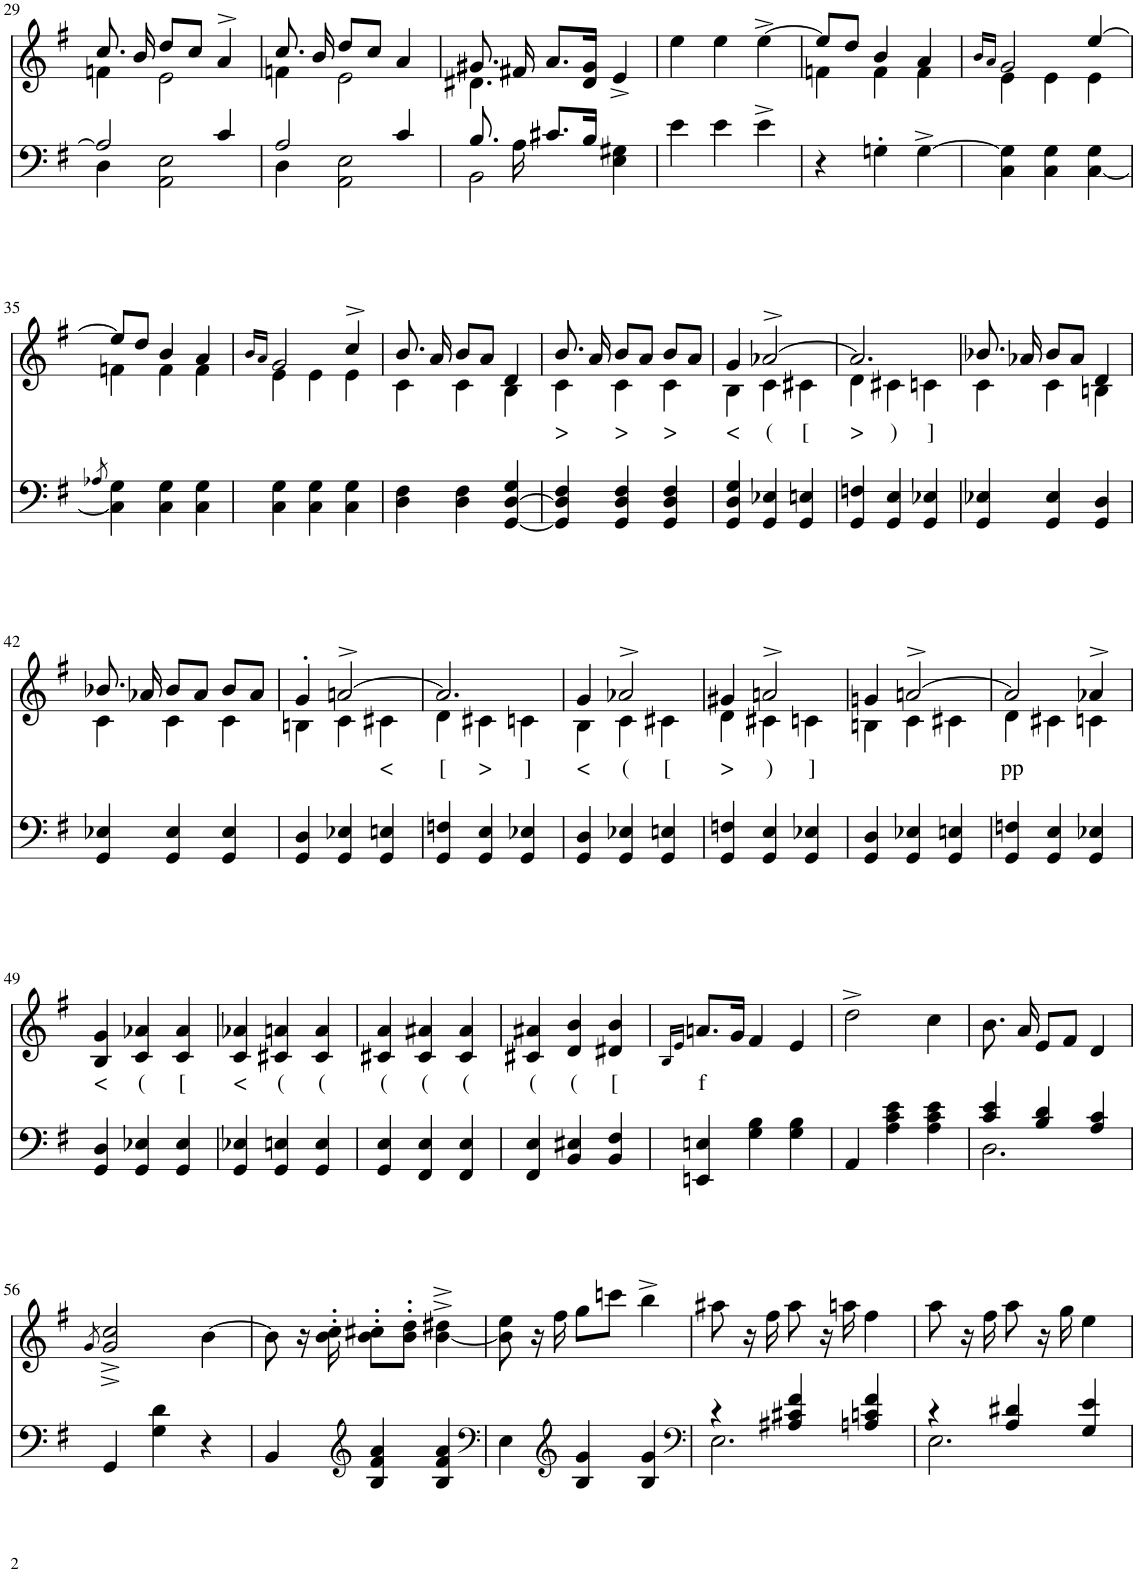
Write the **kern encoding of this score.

**kern	**kern	**text
*part2	*part1	*part1
*staff2	*staff1	*staff1
*I"Piano	*I"Piano	*
*I'Pno	*I'Pno	*
!!LO:PB:g=z
*clefF4	*clefG2	*
*k[f#]	*k[f#]	*
*e:	*e:	*
*M3/4	*M3/4	*
=29	=29	=29
*^	*^	*
2A/]	4D\	8.cc/	4fn\	.
.	.	16b/	.	.
.	2AA\ 2E\	8dd/L	2e\	.
.	.	8cc/J	.	.
4c/	.	4a^/	.	.
=30	=30	=30	=30	=30
2A/	4D\	8.cc/	4fn\	.
.	.	16b/	.	.
.	2AA\ 2E\	8dd/L	2e\	.
.	.	8cc/J	.	.
4c/	.	4a/	.	.
=31	=31	=31	=31	=31
8.B/	2BB\	8.g#X/	4.d#X\	.
16A\	.	16f#X/	.	.
8.c#X/L	.	8.a/L	.	.
.	.	.	4.ryy	.
16B/Jk	.	16d#/ 16g#/Jk	.	.
4E\ 4G#X\	4ryy	4e^/	.	.
*v	*v	*	*	*
*	*v	*v	*
=32	=32	=32
4e\	4ee\	.
4e\	4ee\	.
4e^\	[4ee^\	.
=33	=33	=33
*	*^	*
4r	8ee/L]	4fn\	.
.	8dd/J	.	.
4Gn'\	4b/	4f\	.
[4G^\	4a/	4f\	.
=34	=34	=34	=34
.	16qb/LL	.	.
.	16qa/JJ	.	.
4C\ 4G\]	2g/	4e\	.
4C\ 4G\	.	4e\	.
[4C\ 4G\	[4ee/	4e\	.
!!LO:LB:g=z	!!
=35	=35	=35	=35
8qA-X/	.	.	.
4C\] 4G\	8ee/L]	4fn\	.
.	8dd/J	.	.
4C\ 4G\	4b/	4f\	.
4C\ 4G\	4a/	4f\	.
=36	=36	=36	=36
.	16qb/LL	.	.
.	16qa/JJ	.	.
4C\ 4G\	2g/	4e\	.
4C\ 4G\	.	4e\	.
4C\ 4G\	4cc^/	4e\	.
=37	=37	=37	=37
4D\ 4F#\	8.b/	4c\	.
.	16a/	.	.
4D\ 4F#\	8b/L	4c\	.
.	8a/J	.	.
[4GG/ [4D/ 4G/	4d/	4B\	.
=38	=38	=38	=38
!	!	!	!LO:LY:b
4GG/] 4D/] 4F#/	8.b/	4c\	>
.	16a/	.	.
!	!	!	!LO:LY:b
4GG/ 4D/ 4F#/	8b/L	4c\	>
.	8a/J	.	.
!	!	!	!LO:LY:b
4GG/ 4D/ 4F#/	8b/L	4c\	>
.	8a/J	.	.
=39	=39	=39	=39
!	!	!	!LO:LY:b
4GG/ 4D/ 4G/	4g/	4B\	<
!	!	!	!LO:LY:b
4GG/ 4E-X/	[2a-X^/	4c\	(
!	!	!	!LO:LY:b
4GG/ 4En/	.	4c#X\	[
=40	=40	=40	=40
!	!	!	!LO:LY:b
4GG/ 4Fn/	2.a-/]	4d\	>
!	!	!	!LO:LY:b
4GG/ 4E/	.	4c#X\	)
!	!	!	!LO:LY:b
4GG/ 4E-X/	.	4cn\	]
=41	=41	=41	=41
4GG/ 4E-X/	8.b-X/	4c\	.
.	16a-X/	.	.
4GG/ 4E-/	8b-/L	4c\	.
.	8a-/J	.	.
4GG/ 4D/	4d/	4Bn\	.
!!LO:LB:g=z	!!
=42	=42	=42	=42
4GG/ 4E-X/	8.b-X/	4c\	.
.	16a-X/	.	.
4GG/ 4E-/	8b-/L	4c\	.
.	8a-/J	.	.
4GG/ 4E-/	8b-/L	4c\	.
.	8a-/J	.	.
=43	=43	=43	=43
4GG/ 4D/	4g'/	4Bn\	.
4GG/ 4E-X/	[2an^/	4c\	.
!	!	!	!LO:LY:b
4GG/ 4En/	.	4c#X\	<
=44	=44	=44	=44
!	!	!	!LO:LY:b
4GG/ 4Fn/	2.a/]	4d\	[
!	!	!	!LO:LY:b
4GG/ 4E/	.	4c#X\	>
!	!	!	!LO:LY:b
4GG/ 4E-X/	.	4cn\	]
=45	=45	=45	=45
!	!	!	!LO:LY:b
4GG/ 4D/	4g/	4B\	<
!	!	!	!LO:LY:b
4GG/ 4E-X/	2a-X^/	4c\	(
!	!	!	!LO:LY:b
4GG/ 4En/	.	4c#X\	[
=46	=46	=46	=46
!	!	!	!LO:LY:b
4GG/ 4Fn/	4g#X/	4d\	>
!	!	!	!LO:LY:b
4GG/ 4E/	2an^/	4c#X\	)
!	!	!	!LO:LY:b
4GG/ 4E-X/	.	4cn\	]
=47	=47	=47	=47
4GG/ 4D/	4gn/	4Bn\	.
4GG/ 4E-X/	[2an^/	4c\	.
4GG/ 4En/	.	4c#X\	.
=48	=48	=48	=48
!	!	!	!LO:LY:b
4GG/ 4Fn/	2a/]	4d\	pp
4GG/ 4E/	.	4c#X\	.
4GG/ 4E-X/	4a-X^/	4cn\	.
!!LO:LB:g=z
=49	=49	=49	=49
!	!	!	!LO:LY:b
*	*v	*v	*
4GG/ 4D/	4B/ 4g/	<
!	!	!LO:LY:b
4GG/ 4E-X/	4c/ 4a-X/	(
!	!	!LO:LY:b
4GG/ 4E-/	4c/ 4a-/	[
=50	=50	=50
!	!	!LO:LY:b
4GG/ 4E-X/	4c/ 4a-X/	<
!	!	!LO:LY:b
4GG/ 4En/	4c#X/ 4an/	(
!	!	!LO:LY:b
4GG/ 4E/	4c#/ 4a/	(
=51	=51	=51
!	!	!LO:LY:b
4GG/ 4E/	4c#X/ 4a/	(
!	!	!LO:LY:b
4FF#/ 4E/	4c#/ 4a#X/	(
!	!	!LO:LY:b
4FF#/ 4E/	4c#/ 4a#/	(
=52	=52	=52
!	!	!LO:LY:b
4FF#/ 4E/	4c#X/ 4a#X/	(
!	!	!LO:LY:b
4BB/ 4E#X/	4d/ 4b/	(
!	!	!LO:LY:b
4BB/ 4F#/	4d#X/ 4b/	[
=53	=53	=53
.	16qB/LL	.
.	16qe/JJ	.
!	!	!LO:LY:b
4EEn/ 4En/	8.an/L	f
.	16g/Jk	.
4G\ 4B\	4f#/	.
4G\ 4B\	4e/	.
=54	=54	=54
4AA/	2dd^\	.
4A\ 4c\ 4e\	.	.
4A\ 4c\ 4e\	4cc\	.
=55	=55	=55
*^	*	*
4c/ 4e/	2.D\	8.b\	.
.	.	16a/	.
4B/ 4d/	.	8e/L	.
.	.	8f#/J	.
4A/ 4c/	.	4d/	.
*v	*v	*	*
!!LO:LB:g=z
=56	=56	=56
.	8qg/	.
4GG/	2g/^ 2cc/^	.
4G\ 4d\	.	.
4r	[4b\	.
=57	=57	=57
4BB/	8b\]	.
.	16r	.
.	16b\' 16cc\'	.
*clefG2	*	*
4B/ 4f#/ 4a/	8b\' 8cc#X\'L	.
.	8b\' 8dd\'J	.
4B/ 4f#/ 4a/	[4b\^ 4dd#X\^	.
=58	=58	=58
*clefF4	*	*
4E\	8b\] 8ee\	.
.	16r	.
.	16ff#\	.
*clefG2	*	*
4B/ 4g/	8gg\L	.
.	8cccn\J	.
4B/ 4g/	4bb^\	.
=59	=59	=59
*clefF4	*	*
*^	*	*
4r	2.E\	8aa#X\	.
.	.	16r	.
.	.	16ff#\	.
4A#X/ 4c#X/ 4f#/	.	8aa#\	.
.	.	16r	.
.	.	16aan\	.
4An/ 4cn/ 4f#/	.	4ff#\	.
=60	=60	=60	=60
4r	2.E\	8aa\	.
.	.	16r	.
.	.	16ff#\	.
4A/ 4d#X/	.	8aa\	.
.	.	16r	.
.	.	16gg\	.
4G/ 4e/	.	4ee\	.
*v	*v	*	*
=	=	=
*-	*-	*-
